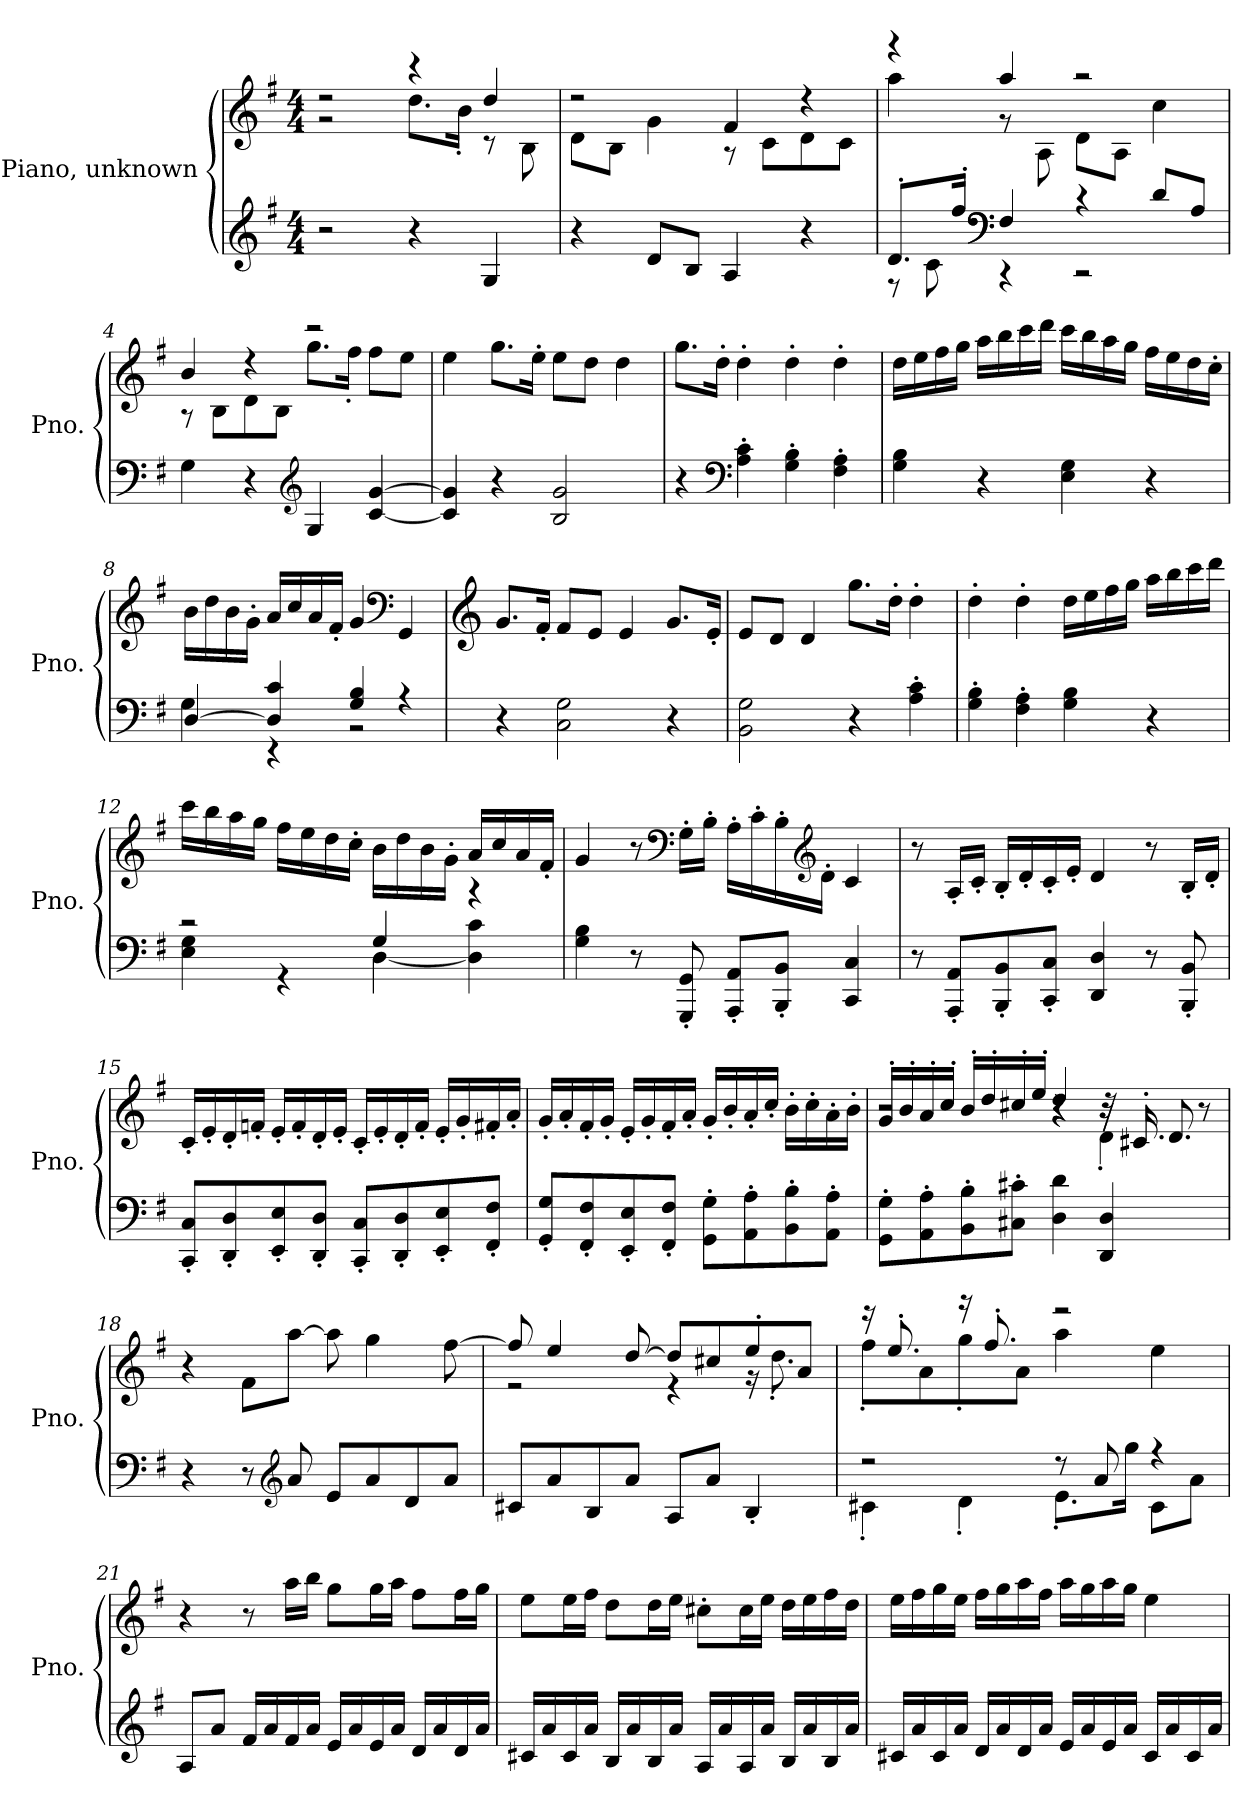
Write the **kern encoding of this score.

**kern	**kern
*part1	*part1
*staff2	*staff1
*I"Piano, unknown	*
*I'Pno.	*
*clefG2	*clefG2
*k[f#]	*k[f#]
*M4/4	*M4/4
*MM120	*MM120
=1	=1
*	*^
2r	2r	2r
4r	4r	8.dd\L
.	.	16b'\Jk
4G/	4dd/	8r
.	.	8B\
=2	=2	=2
4r	2r	8d\L
.	.	8B\J
8d/L	.	4g\
8B/J	.	.
4A/	4f#/	8r
.	.	8c\L
4r	4r	8d\
.	.	8c\J
=3	=3	=3
*^	*	*
8.d'/L	8r	4r	4aa\
.	8c\	.	.
16ff#'/Jk	.	.	.
*clefF4	*	*	*
4F#/	4r	4aa/	8r
.	.	.	8A\
4r	2r	2r	8d\L
.	.	.	8A\J
8d/L	.	.	4cc\
8A/J	.	.	.
*v	*v	*	*
=4	=4	=4
4G\	4b/	8r
.	.	8B\L
4r	4r	8d\
.	.	8B\J
*clefG2	*	*
4G/	2r	8.gg\L
.	.	16ff#'\Jk
[4c/ [4g/	.	8ff#\L
.	.	8ee\J
*	*v	*v
=5	=5
4c/] 4g/]	4ee\
4r	8.gg\L
.	16ee'\Jk
2B/ 2g/	8ee\L
.	8dd\J
.	4dd\
!!LO:LB:g=z
=6	=6
4r	8.gg\L
.	16dd'\Jk
*clefF4	*
4A\' 4c\'	4dd'\
4G\' 4B\'	4dd'\
4F#\' 4A\'	4dd'\
=7	=7
4G\ 4B\	16dd\LL
.	16ee\
.	16ff#\
.	16gg\JJ
4r	16aa\LL
.	16bb\
.	16ccc\
.	16ddd\JJ
4E\ 4G\	16ccc\LL
.	16bb\
.	16aa\
.	16gg\JJ
4r	16ff#\LL
.	16ee\
.	16dd\
.	16cc'\JJ
=8	=8
*^	*
[4D/	4G\	16b\LL
.	.	16dd\
.	.	16b\
.	.	16g'\JJ
4D/] 4c/	4r	16a/LL
.	.	16cc/
.	.	16a/
.	.	16f#'/JJ
4G/ 4B/	2r	4g/
*	*	*clefF4
4r	.	4GG/
*v	*v	*
!!LO:LB:g=z
=9	=9
*	*clefG2
4r	8.g/L
.	16f#'/Jk
2C\ 2G\	8f#/L
.	8e/J
.	4e/
4r	8.g/L
.	16e'/Jk
=10	=10
2BB\ 2G\	8e/L
.	8d/J
.	4d/
4r	8.gg\L
.	16dd'\Jk
4A\' 4c\'	4dd'\
=11	=11
4G\' 4B\'	4dd'\
4F#\' 4A\'	4dd'\
4G\ 4B\	16dd\LL
.	16ee\
.	16ff#\
.	16gg\JJ
4r	16aa\LL
.	16bb\
.	16ccc\
.	16ddd\JJ
=12	=12
*^	*
2r	4E\ 4G\	16ccc\LL
.	.	16bb\
.	.	16aa\
.	.	16gg\JJ
.	4r	16ff#\LL
.	.	16ee\
.	.	16dd\
.	.	16cc'\JJ
4G/	[4D\	16b\LL
.	.	16dd\
.	.	16b\
.	.	16g'\JJ
4r	4D\] 4c\	16a/LL
.	.	16cc/
.	.	16a/
.	.	16f#'/JJ
*v	*v	*
!!LO:LB:g=z
=13	=13
4G\ 4B\	4g/
8r	8r
*	*clefF4
8GGG/' 8GG/'	16G'\LL
.	16B'\JJ
8AAA/' 8AA/'L	16A'\LL
.	16c'\
8BBB/' 8BB/'J	16B'\
*	*clefG2
.	16d'\JJ
4CC/ 4C/	4c/
=14	=14
8r	8r
8AAA/' 8AA/'L	16A'/LL
.	16c'/JJ
8BBB/' 8BB/'	16B'/LL
.	16d'/
8CC/' 8C/'J	16c'/
.	16e'/JJ
4DD/ 4D/	4d/
8r	8r
8BBB/' 8BB/'	16B'/LL
.	16d'/JJ
=15	=15
8CC/' 8C/'L	16c'/LL
.	16e'/
8DD/' 8D/'	16d'/
.	16fn'/JJ
8EE/' 8E/'	16e'/LL
.	16f'/
8DD/' 8D/'J	16d'/
.	16e'/JJ
8CC/' 8C/'L	16c'/LL
.	16e'/
8DD/' 8D/'	16d'/
.	16f'/JJ
8EE/' 8E/'	16e'/LL
.	16g'/
8FF#/' 8F#/'J	16f#X'/
.	16a'/JJ
!!LO:LB:g=z
=16	=16
8GG/' 8G/'L	16g'/LL
.	16a'/
8FF#/' 8F#/'	16f#'/
.	16g'/JJ
8EE/' 8E/'	16e'/LL
.	16g'/
8FF#/' 8F#/'J	16f#'/
.	16a'/JJ
8GG\' 8G\'L	16g'/LL
.	16b'/
8AA\' 8A\'	16a'/
.	16cc'/JJ
8BB\' 8B\'	16b'\LL
.	16cc'\
8AA\' 8A\'J	16a'\
.	16b'\JJ
=17	=17
*	*^
*	*	*^
8GG\' 8G\'L	16g'/LL	2r	2r
.	16b'/	.	.
8AA\' 8A\'	16a'/	.	.
.	16cc'/JJ	.	.
8BB\' 8B\'	16b'/LL	.	.
.	16dd'/	.	.
8C#X\' 8c#X\'J	16cc#X'/	.	.
.	16ee'/JJ	.	.
4D\ 4d\	4dd/	4r	4r
4DD/ 4D/	16r	4d'\	32r
.	.	.	16.c#X'/
.	8.d/	.	.
.	.	.	8r
*	*v	*v	*v
=18	=18
4r	4r
8r	8f#\L
*clefG2	*
8a/	[8aa\J
8e/L	8aa\]
8a/	4gg\
8d/	.
8a/J	[8ff#\
!!LO:LB:g=z
=19	=19
*	*^
8c#X/L	8ff#/]	2r
8a/	4ee/	.
8B/	.	.
8a/J	[8dd/	.
8A/L	8dd/L]	4r
8a/J	8cc#X/	.
4B'/	8ee'/	16r
.	.	8.dd'\
.	8a/J	.
=20	=20	=20
*^	*	*
2r	4c#X'\	16r	8ff#'\L
.	.	8.ee'/	.
.	.	.	8a\
.	4d'\	16r	8gg'\
.	.	8.ff#'/	.
.	.	.	8a\J
8r	8.e'\L	2r	4aa\
8a/	.	.	.
.	16gg\Jk	.	.
4r	8c#\L	.	4ee\
.	8a\J	.	.
*v	*v	*	*
*	*v	*v
=21	=21
8A/L	4r
8a/J	.
16f#/LL	8r
16a/	.
16f#/	16aa\LL
16a/JJ	16bb\JJ
16e/LL	8gg\L
16a/	.
16e/	16gg\L
16a/JJ	16aa\JJ
16d/LL	8ff#\L
16a/	.
16d/	16ff#\L
16a/JJ	16gg\JJ
!!LO:PB:g=z
=22	=22
16c#X/LL	8ee\L
16a/	.
16c#/	16ee\L
16a/JJ	16ff#\JJ
16B/LL	8dd\L
16a/	.
16B/	16dd\L
16a/JJ	16ee\JJ
16A/LL	8cc#X'\L
16a/	.
16A/	16cc#\L
16a/JJ	16ee\JJ
16B/LL	16dd\LL
16a/	16ee\
16B/	16ff#\
16a/JJ	16dd\JJ
=23	=23
16c#X/LL	16ee\LL
16a/	16ff#\
16c#/	16gg\
16a/JJ	16ee\JJ
16d/LL	16ff#\LL
16a/	16gg\
16d/	16aa\
16a/JJ	16ff#\JJ
16e/LL	16aa\LL
16a/	16gg\
16e/	16aa\
16a/JJ	16gg\JJ
16c#/LL	4ee\
16a/	.
16c#/	.
16a/JJ	.
=	=
*-	*-
